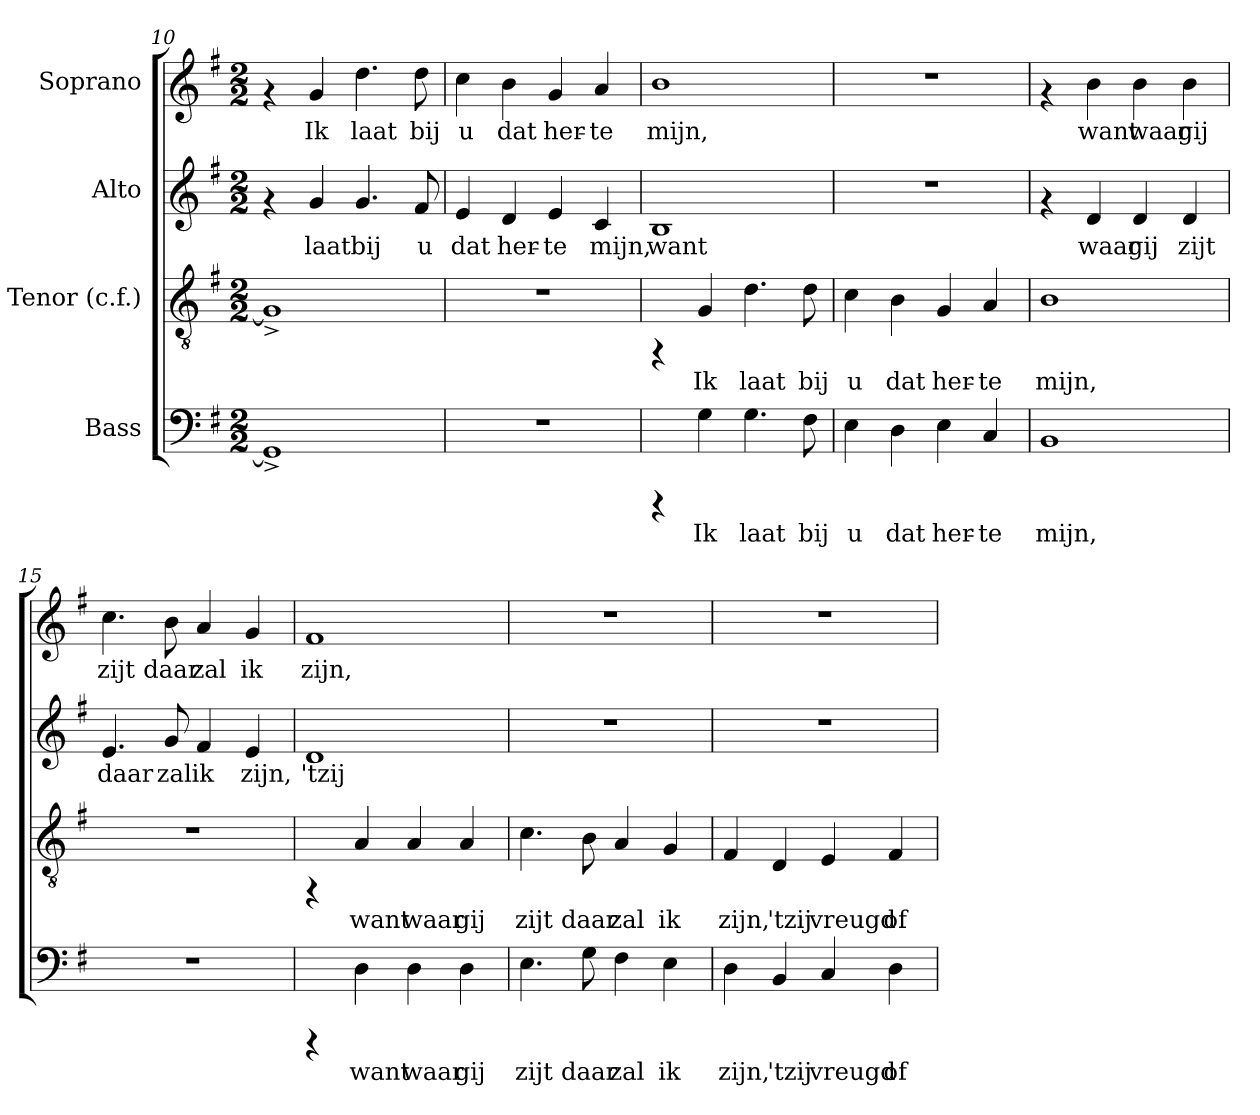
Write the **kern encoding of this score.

**kern	**text	**kern	**text	**kern	**text	**kern	**text
*part4	*part4	*part3	*part3	*part2	*part2	*part1	*part1
*staff4	*staff4	*staff3	*staff3	*staff2	*staff2	*staff1	*staff1
*I"Bass	*	*I"Tenor (c.f.)	*	*I"Alto	*	*I"Soprano	*
*clefF4	*	*clefGv2	*	*clefG2	*	*clefG2	*
*k[f#]	*	*k[f#]	*	*k[f#]	*	*k[f#]	*
*G:	*	*G:	*	*G:	*	*G:	*
*M2/2	*	*M2/2	*	*M2/2	*	*M2/2	*
=10	=10	=10	=10	=10	=10	=10	=10
1GG^<]	.	1G^<]	.	4rf	.	4rf	.
!	!	!	!	!	!LO:LY:b	!	!LO:LY:b
.	.	.	.	4g/	laat	4g/	Ik
!	!	!	!	!	!LO:LY:b	!	!LO:LY:b
.	.	.	.	4.g/	bij	4.dd\	laat
!	!	!	!	!	!LO:LY:b	!	!LO:LY:b
.	.	.	.	8f#/	u	8dd\	bij
=11	=11	=11	=11	=11	=11	=11	=11
!	!	!	!	!	!LO:LY:b	!	!LO:LY:b
1r	.	1r	.	4e/	dat	4cc\	u
!	!	!	!	!	!LO:LY:b	!	!LO:LY:b
.	.	.	.	4d/	her-	4b\	dat
!	!	!	!	!	!LO:LY:b	!	!LO:LY:b
.	.	.	.	4e/	-te	4g/	her-
!	!	!	!	!	!LO:LY:b	!	!LO:LY:b
.	.	.	.	4c/	mijn,	4a/	-te
!!LO:LB:g=z
=12	=12	=12	=12	=12	=12	=12	=12
!	!	!	!	!	!LO:LY:b	!	!LO:LY:b
4rCCC	.	4rFF	.	1B	want	1b	mijn,
!	!LO:LY:b	!	!LO:LY:b	!	!	!	!
4G\	Ik	4G/	Ik	.	.	.	.
!	!LO:LY:b	!	!LO:LY:b	!	!	!	!
4.G\	laat	4.d\	laat	.	.	.	.
!	!LO:LY:b	!	!LO:LY:b	!	!	!	!
8F#\	bij	8d\	bij	.	.	.	.
=13	=13	=13	=13	=13	=13	=13	=13
!	!LO:LY:b	!	!LO:LY:b	!	!	!	!
4E\	u	4c\	u	1r	.	1r	.
!	!LO:LY:b	!	!LO:LY:b	!	!	!	!
4D\	dat	4B\	dat	.	.	.	.
!	!LO:LY:b	!	!LO:LY:b	!	!	!	!
4E\	her-	4G/	her-	.	.	.	.
!	!LO:LY:b	!	!LO:LY:b	!	!	!	!
4C/	-te	4A/	-te	.	.	.	.
=14	=14	=14	=14	=14	=14	=14	=14
!	!LO:LY:b	!	!LO:LY:b	!	!	!	!
1BB	mijn,	1B	mijn,	4rf	.	4rf	.
!	!	!	!	!	!LO:LY:b	!	!LO:LY:b
.	.	.	.	4d/	waar	4b\	want
!	!	!	!	!	!LO:LY:b	!	!LO:LY:b
.	.	.	.	4d/	gij	4b\	waar
!	!	!	!	!	!LO:LY:b	!	!LO:LY:b
.	.	.	.	4d/	zijt	4b\	gij
=15	=15	=15	=15	=15	=15	=15	=15
!	!	!	!	!	!LO:LY:b	!	!LO:LY:b
1r	.	1r	.	4.e/	daar	4.cc\	zijt
!	!	!	!	!	!LO:LY:b	!	!LO:LY:b
.	.	.	.	8g/	zal	8b\	daar
!	!	!	!	!	!LO:LY:b	!	!LO:LY:b
.	.	.	.	4f#/	ik	4a/	zal
!	!	!	!	!	!LO:LY:b	!	!LO:LY:b
.	.	.	.	4e/	zijn,	4g/	ik
=16	=16	=16	=16	=16	=16	=16	=16
!	!	!	!	!	!LO:LY:b	!	!LO:LY:b
4rCCC	.	4rFF	.	1d	'tzij	1f#	zijn,
!	!LO:LY:b	!	!LO:LY:b	!	!	!	!
4D\	want	4A/	want	.	.	.	.
!	!LO:LY:b	!	!LO:LY:b	!	!	!	!
4D\	waar	4A/	waar	.	.	.	.
!	!LO:LY:b	!	!LO:LY:b	!	!	!	!
4D\	gij	4A/	gij	.	.	.	.
=17	=17	=17	=17	=17	=17	=17	=17
!	!LO:LY:b	!	!LO:LY:b	!	!	!	!
4.E\	zijt	4.c\	zijt	1r	.	1r	.
!	!LO:LY:b	!	!LO:LY:b	!	!	!	!
8G\	daar	8B\	daar	.	.	.	.
!	!LO:LY:b	!	!LO:LY:b	!	!	!	!
4F#\	zal	4A/	zal	.	.	.	.
!	!LO:LY:b	!	!LO:LY:b	!	!	!	!
4E\	ik	4G/	ik	.	.	.	.
!!LO:PB:g=z
=18	=18	=18	=18	=18	=18	=18	=18
!	!LO:LY:b	!	!LO:LY:b	!	!	!	!
4D\	zijn,	4F#/	zijn,	1r	.	1r	.
!	!LO:LY:b	!	!LO:LY:b	!	!	!	!
4BB/	'tzij	4D/	'tzij	.	.	.	.
!	!LO:LY:b	!	!LO:LY:b	!	!	!	!
4C/	vreugd	4E/	vreugd	.	.	.	.
!	!LO:LY:b	!	!LO:LY:b	!	!	!	!
4D\	of	4F#/	of	.	.	.	.
=	=	=	=	=	=	=	=
*-	*-	*-	*-	*-	*-	*-	*-
